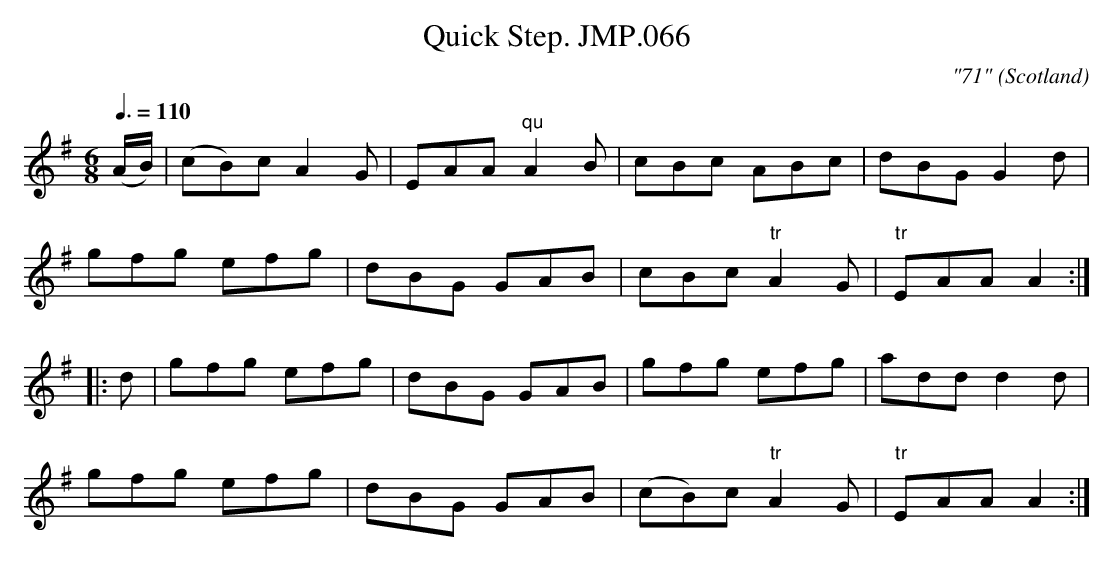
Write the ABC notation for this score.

X:1
T:Quick Step. JMP.066
C:"71"
L:1/8
M:6/8
O:Scotland
Q:3/8=110
K:G Major
(A/B/) | (cB)c A2 G | EAA "qu"A2B | c-Bc ABc |\
dBG G2 d |!
gfg efg | dBG GAB |cBc "tr"A2 G | "tr"EAA A2 :|!
|: d | gfg efg | dBG GAB | gfg efg | add d2d |!
gfg efg | dBG GAB | (cB)c "tr"A2G| "tr"EAA A2:|
